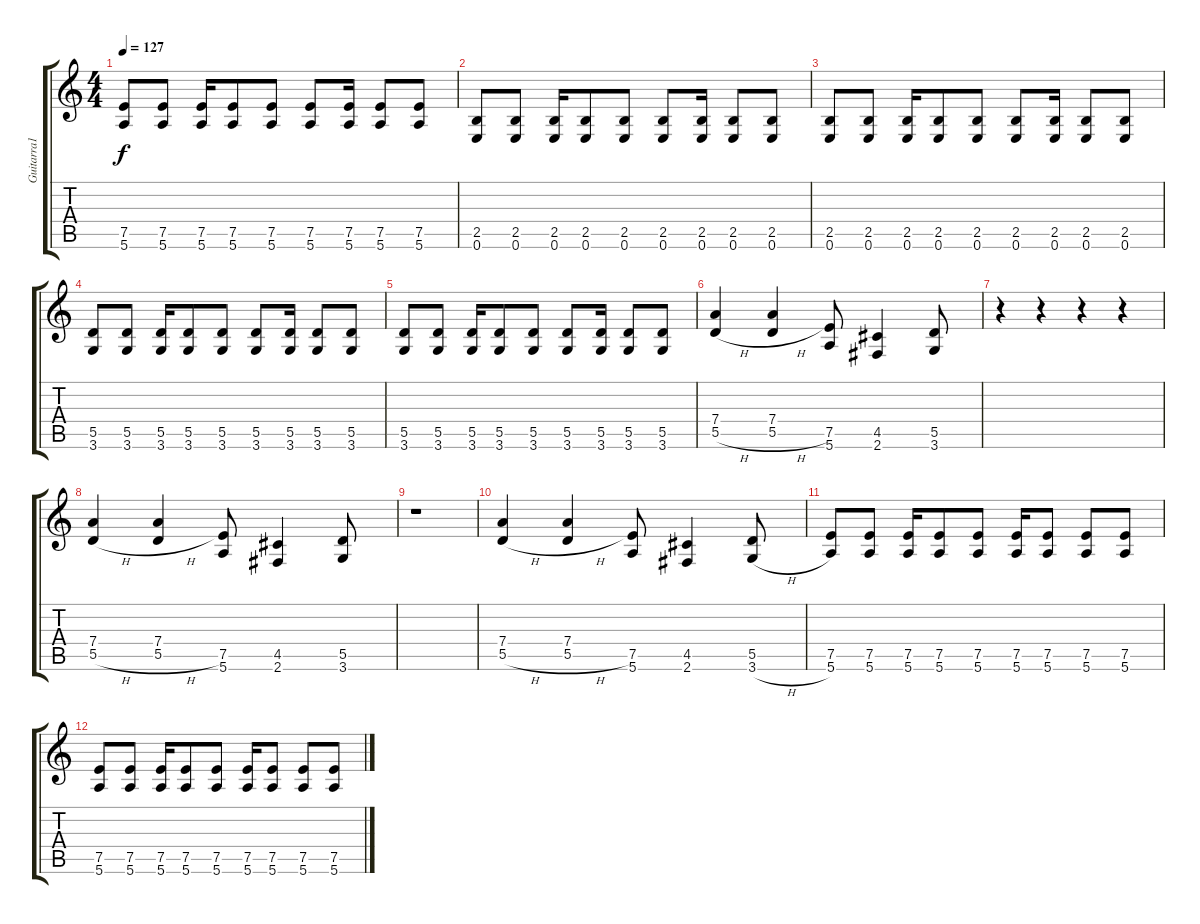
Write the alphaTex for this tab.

\track ("Guitarra1" "Guitarra1") {instrument acousticguitarsteel}
\staff {score tabs}
\tuning (E4 B3 G3 D3 A2 E2) {hide}
\ts (4 4)
\tempo 127
\clef g2
\ks c
(7.5 5.6).8{dy f} (7.5 5.6).8 (7.5 5.6).16 (7.5 5.6).8 (7.5 5.6).8 (7.5 5.6).8 (7.5 5.6).16 (7.5 5.6).8 (7.5 5.6).8 |
(2.5 0.6).8 (2.5 0.6).8 (2.5 0.6).16 (2.5 0.6).8 (2.5 0.6).8 (2.5 0.6).8 (2.5 0.6).16 (2.5 0.6).8 (2.5 0.6).8 |
(2.5 0.6).8 (2.5 0.6).8 (2.5 0.6).16 (2.5 0.6).8 (2.5 0.6).8 (2.5 0.6).8 (2.5 0.6).16 (2.5 0.6).8 (2.5 0.6).8 |
(5.5 3.6).8 (5.5 3.6).8 (5.5 3.6).16 (5.5 3.6).8 (5.5 3.6).8 (5.5 3.6).8 (5.5 3.6).16 (5.5 3.6).8 (5.5 3.6).8 |
(5.5 3.6).8 (5.5 3.6).8 (5.5 3.6).16 (5.5 3.6).8 (5.5 3.6).8 (5.5 3.6).8 (5.5 3.6).16 (5.5 3.6).8 (5.5 3.6).8 |
(7.4 5.5{h}).4 (7.4 5.5{h}).4 (7.5 5.6).8 (4.5 2.6).4 (5.5 3.6).8 |
r.4 r.4 r.4 r.4 |
(7.4 5.5{h}).4 (7.4 5.5{h}).4 (7.5 5.6).8 (4.5 2.6).4 (5.5 3.6).8 |
r.1 |
(7.4 5.5{h}).4 (7.4 5.5{h}).4 (7.5 5.6).8 (4.5 2.6).4 (5.5 3.6{h}).8 |
(7.5 5.6).8 (7.5 5.6).8 (7.5 5.6).16 (7.5 5.6).8 (7.5 5.6).8 (7.5 5.6).16 (7.5 5.6).8 (7.5 5.6).8 (7.5 5.6).8 |
(7.5 5.6).8 (7.5 5.6).8{volume 0} (7.5 5.6).16 (7.5 5.6).8 (7.5 5.6).8 (7.5 5.6).16 (7.5 5.6).8 (7.5 5.6).8 (7.5 5.6).8
